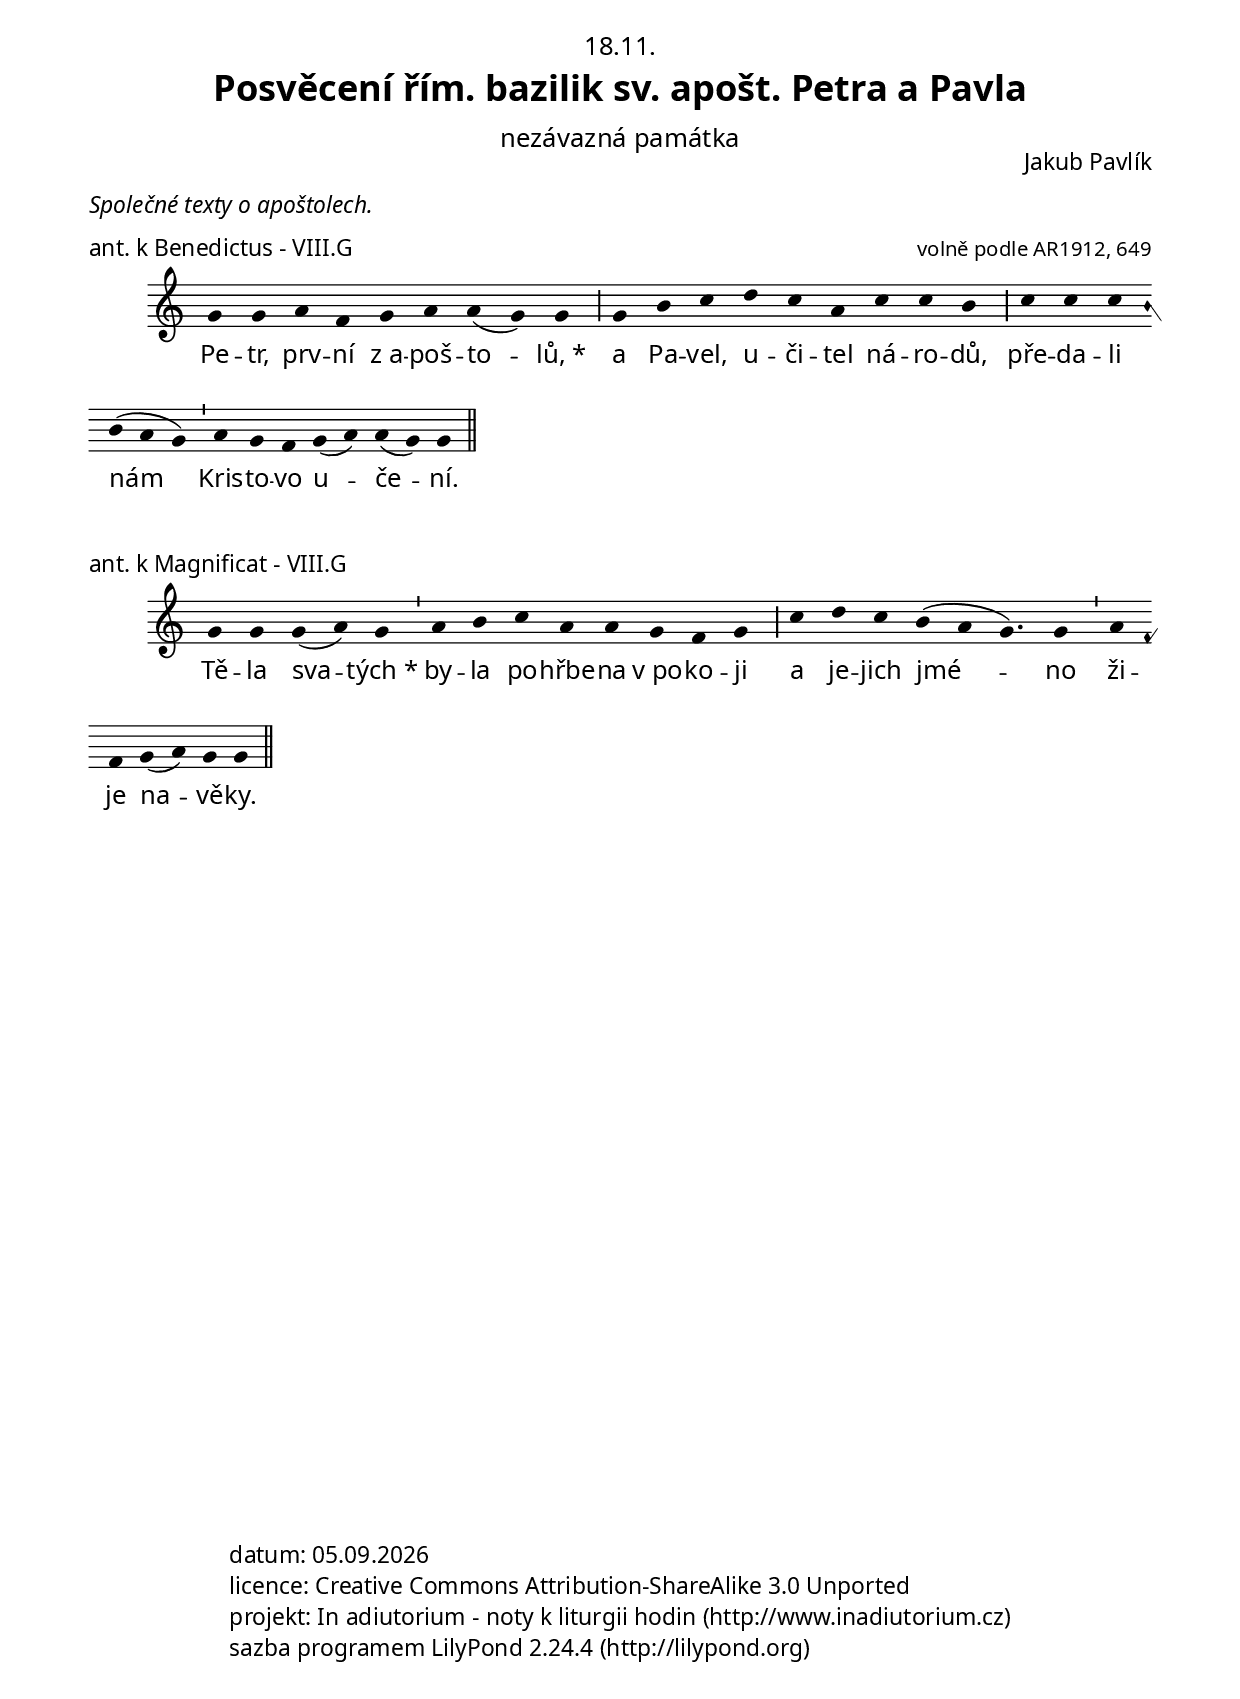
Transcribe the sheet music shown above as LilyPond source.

\version "2.17.5"

\include "../spolecne.ly"

\header {
  title = \markup\titleSvatek
            "Posvěcení řím. bazilik sv. apošt. Petra a Pavla"
            "nezávazná památka"
            18.11.
  composer = "Jakub Pavlík"
}

\markup\communia #'(#:apostol)

\score {
  \relative c'' {
    \choralniRezim
    g4 g a f g a a( g) g \barMaior
    g b c d c a c c b \barMaior
    c c c b( a g) \barMin a g f g( a) a( g) g \barFinalis
  }
  \addlyrics {
    Pe -- tr, prv -- ní z_a -- poš -- to -- lů,_*
    a Pa -- vel, u -- či -- tel ná -- ro -- dů,
    pře -- da -- li nám Kris -- to -- vo u -- če -- ní.
  }
  \header {
    fons_externus = "volně podle AR1912, 649"
    quid = "ant. k Benedictus"
    modus = "VIII"
    differentia = "G"
    psalmus = ""
    fial = "sanktoral/0629petraapavla.ly#2ne-amag"
    id = "aben"
    piece = \markup {\sestavTitulekBezZalmu}
  }
}

\score {
  \relative c'' {
    \choralniRezim
    g4 g g( a) g \barMin
    a b c a a g f g \barMaior
    c d c b( a g4.) g4 \barMin
    a f g( a) g g \barFinalis
  }
  \addlyrics {
    Tě -- la sva -- tých_*
    by -- la po -- hřbe -- na v_po -- ko -- ji
    a je -- jich jmé -- no
    ži -- je na -- vě -- ky.
  }
  \header {
    quid = "ant. k Magnificat"
    modus = "VIII"
    differentia = "G"
    psalmus = ""
    fial = "commune/commune_vicemucedniku.ly#2ne-a1?-aleluja"
    id = "amag"
    piece = \markup {\sestavTitulekBezZalmu}
  }
}